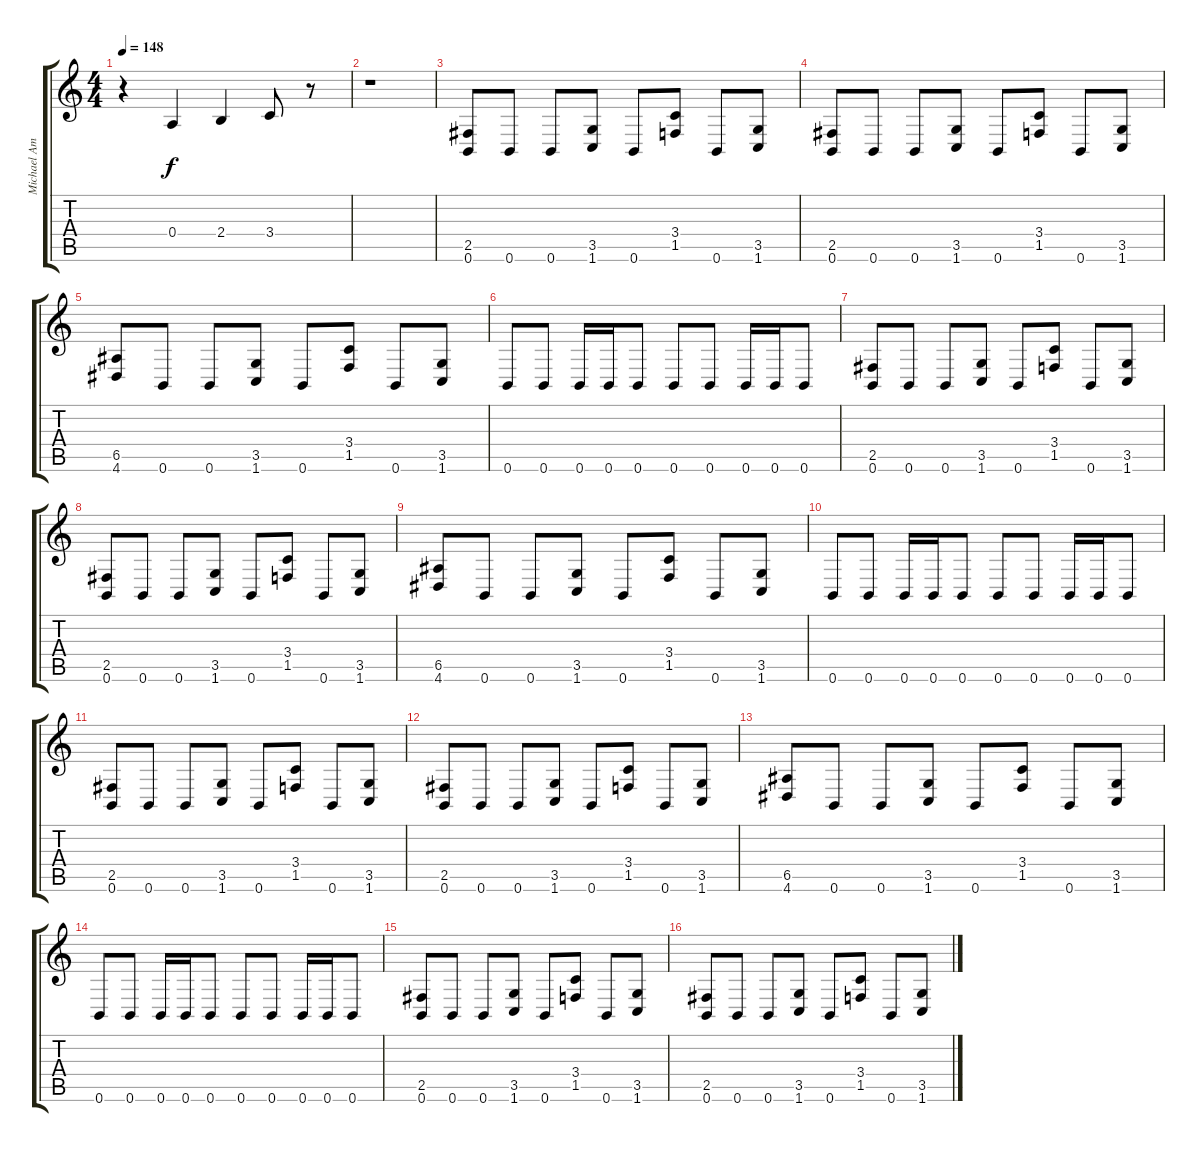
\track ("Michael Amott" "Michael Am") {instrument distortionguitar}
\staff {score tabs}
\tuning (B3 Gb3 D3 A2 E2 B1) {hide}
\ts (4 4)
\tempo 148
\clef g2
\ks c
r.4{dy f} 0.4.4 2.4.4 3.4.8 r.8 |
r.1 |
(2.5 0.6).8 0.6.8 0.6.8 (3.5 1.6).8 0.6.8 (3.4 1.5).8 0.6.8 (3.5 1.6).8 |
(2.5 0.6).8 0.6.8 0.6.8 (3.5 1.6).8 0.6.8 (3.4 1.5).8 0.6.8 (3.5 1.6).8 |
(6.5 4.6).8 0.6.8 0.6.8 (3.5 1.6).8 0.6.8 (3.4 1.5).8 0.6.8 (3.5 1.6).8 |
0.6.8 0.6.8 0.6.16 0.6.16 0.6.8 0.6.8 0.6.8 0.6.16 0.6.16 0.6.8 |
(2.5 0.6).8 0.6.8 0.6.8 (3.5 1.6).8 0.6.8 (3.4 1.5).8 0.6.8 (3.5 1.6).8 |
(2.5 0.6).8 0.6.8 0.6.8 (3.5 1.6).8 0.6.8 (3.4 1.5).8 0.6.8 (3.5 1.6).8 |
(6.5 4.6).8 0.6.8 0.6.8 (3.5 1.6).8 0.6.8 (3.4 1.5).8 0.6.8 (3.5 1.6).8 |
0.6.8 0.6.8 0.6.16 0.6.16 0.6.8 0.6.8 0.6.8 0.6.16 0.6.16 0.6.8 |
(2.5 0.6).8 0.6.8 0.6.8 (3.5 1.6).8 0.6.8 (3.4 1.5).8 0.6.8 (3.5 1.6).8 |
(2.5 0.6).8 0.6.8 0.6.8 (3.5 1.6).8 0.6.8 (3.4 1.5).8 0.6.8 (3.5 1.6).8 |
(6.5 4.6).8 0.6.8 0.6.8 (3.5 1.6).8 0.6.8 (3.4 1.5).8 0.6.8 (3.5 1.6).8 |
0.6.8 0.6.8 0.6.16 0.6.16 0.6.8 0.6.8 0.6.8 0.6.16 0.6.16 0.6.8 |
(2.5 0.6).8 0.6.8 0.6.8 (3.5 1.6).8 0.6.8 (3.4 1.5).8 0.6.8 (3.5 1.6).8 |
(2.5 0.6).8 0.6.8 0.6.8 (3.5 1.6).8 0.6.8 (3.4 1.5).8 0.6.8 (3.5 1.6).8
